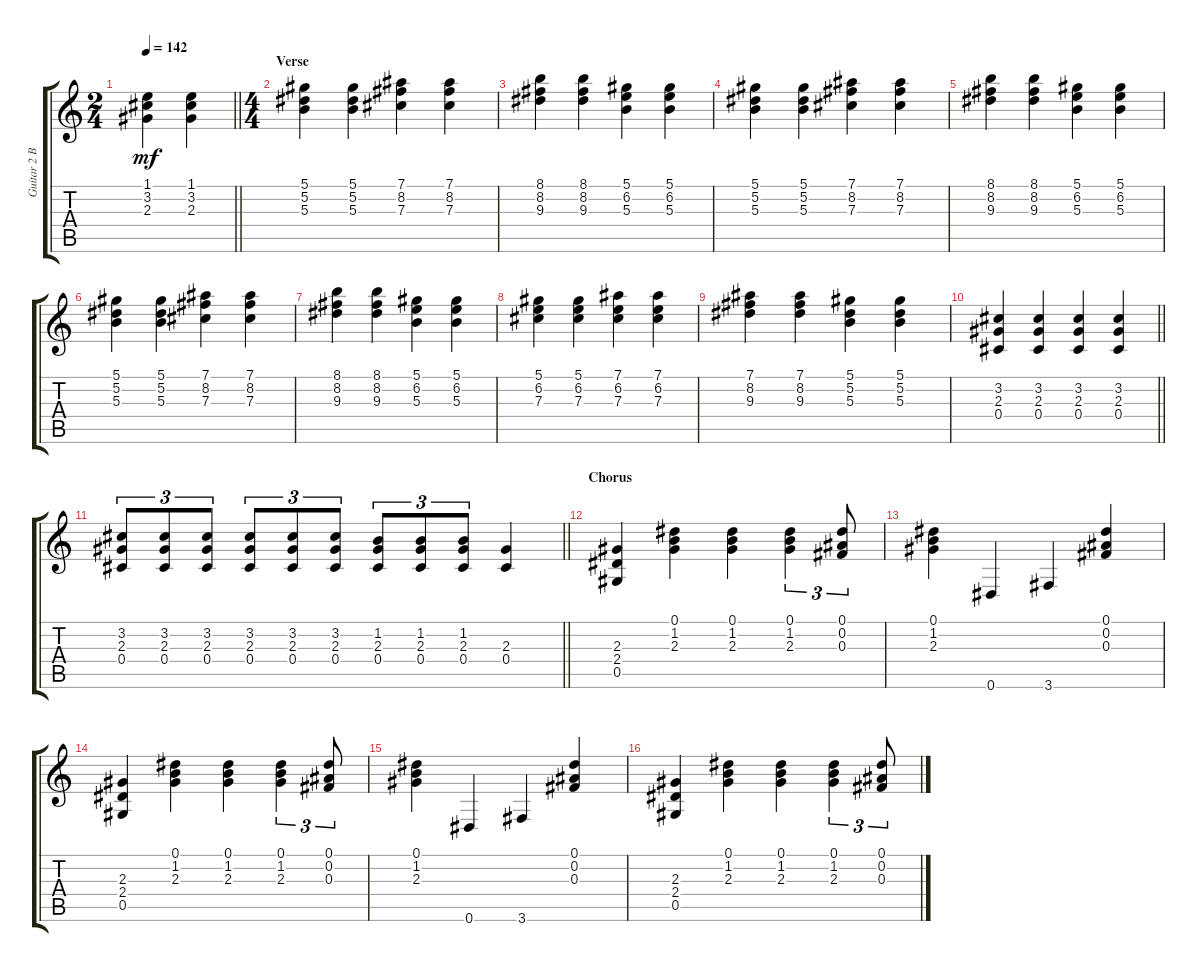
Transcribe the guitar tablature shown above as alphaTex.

\track ("Guitar 2 Bernd Kurtzke" "Guitar 2 B") {instrument distortionguitar}
\staff {score tabs}
\tuning (Eb4 Bb3 Gb3 Db3 Ab2 Eb2) {hide}
\ts (2 4)
\tempo 142
\clef g2
\barLineRight lightlight
\ks c
(1.1 3.2 2.3).4{dy mf} (1.1 3.2 2.3).4 |
\ts (4 4)
\section ("" "Verse")
(5.1 5.2 5.3).4 (5.1 5.2 5.3).4 (7.1 8.2 7.3).4 (7.1 8.2 7.3).4 |
(8.1 8.2 9.3).4 (8.1 8.2 9.3).4 (5.1 6.2 5.3).4 (5.1 6.2 5.3).4 |
(5.1 5.2 5.3).4 (5.1 5.2 5.3).4 (7.1 8.2 7.3).4 (7.1 8.2 7.3).4 |
(8.1 8.2 9.3).4 (8.1 8.2 9.3).4 (5.1 6.2 5.3).4 (5.1 6.2 5.3).4 |
(5.1 5.2 5.3).4 (5.1 5.2 5.3).4 (7.1 8.2 7.3).4 (7.1 8.2 7.3).4 |
(8.1 8.2 9.3).4 (8.1 8.2 9.3).4 (5.1 6.2 5.3).4 (5.1 6.2 5.3).4 |
(5.1 6.2 7.3).4 (5.1 6.2 7.3).4 (7.1 6.2 7.3).4 (7.1 6.2 7.3).4 |
(7.1 8.2 9.3).4 (7.1 8.2 9.3).4 (5.1 5.2 5.3).4 (5.1 5.2 5.3).4 |
\barLineRight lightlight
(3.2 2.3 0.4).4 (3.2 2.3 0.4).4 (3.2 2.3 0.4).4 (3.2 2.3 0.4).4 |
\barLineRight lightlight
(3.2 2.3 0.4).8{tu (3 2)} (3.2 2.3 0.4).8{tu (3 2)} (3.2 2.3 0.4).8{tu (3 2)} (3.2 2.3 0.4).8{tu (3 2)} (3.2 2.3 0.4).8{tu (3 2)} (3.2 2.3 0.4).8{tu (3 2)} (1.2 2.3 0.4).8{tu (3 2)} (1.2 2.3 0.4).8{tu (3 2)} (1.2 2.3 0.4).8{tu (3 2)} (2.3 0.4).4 |
\section ("" "Chorus")
(2.3 2.4 0.5).4 (0.1 1.2 2.3).4 (0.1 1.2 2.3).4 (0.1 1.2 2.3).4{tu (3 2)} (0.1 0.2 0.3).8{tu (3 2)} |
(0.1 1.2 2.3).4 0.6.4 3.6.4 (0.1 0.2 0.3).4 |
(2.3 2.4 0.5).4 (0.1 1.2 2.3).4 (0.1 1.2 2.3).4 (0.1 1.2 2.3).4{tu (3 2)} (0.1 0.2 0.3).8{tu (3 2)} |
(0.1 1.2 2.3).4 0.6.4 3.6.4 (0.1 0.2 0.3).4 |
(2.3 2.4 0.5).4 (0.1 1.2 2.3).4 (0.1 1.2 2.3).4 (0.1 1.2 2.3).4{tu (3 2)} (0.1 0.2 0.3).8{tu (3 2)}
